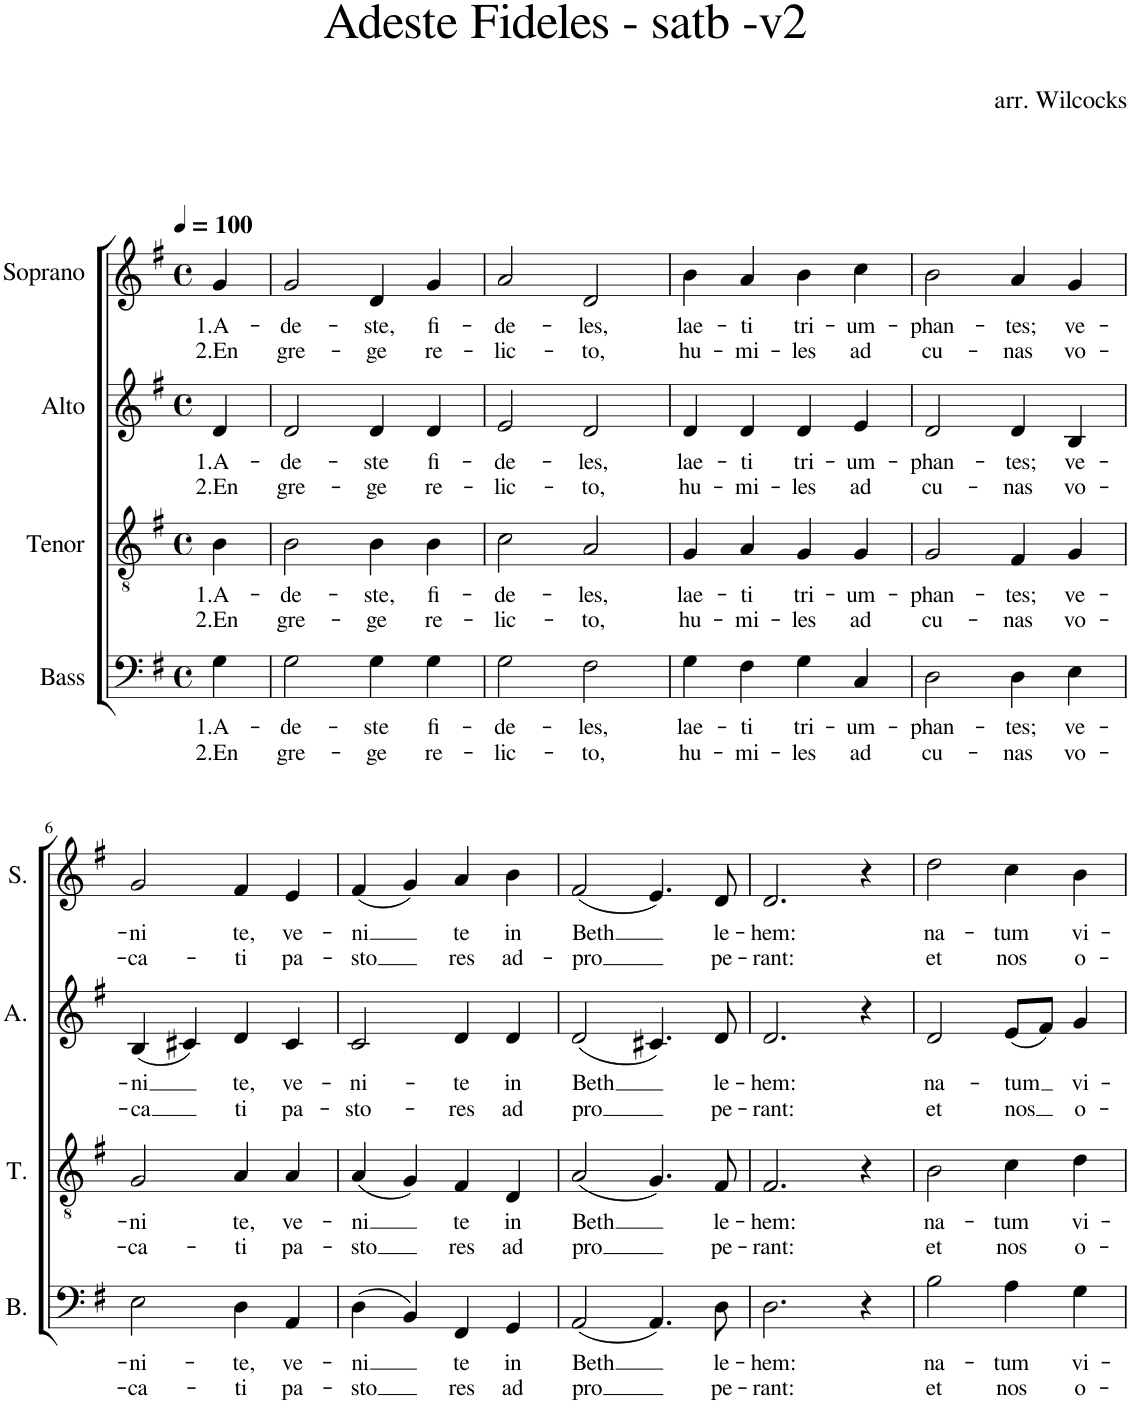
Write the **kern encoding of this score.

**kern	**text	**text	**kern	**text	**text	**kern	**text	**text	**kern	**text	**text
*part4	*part4	*part4	*part3	*part3	*part3	*part2	*part2	*part2	*part1	*part1	*part1
*staff4	*staff4	*staff4	*staff3	*staff3	*staff3	*staff2	*staff2	*staff2	*staff1	*staff1	*staff1
*I"Bass	*	*	*I"Tenor	*	*	*I"Alto	*	*	*I"Soprano	*	*
*I'B.	*	*	*I'T.	*	*	*I'A.	*	*	*I'S.	*	*
*clefF4	*	*	*clefGv2	*	*	*clefG2	*	*	*clefG2	*	*
*k[f#]	*	*	*k[f#]	*	*	*k[f#]	*	*	*k[f#]	*	*
*M4/4	*	*	*M4/4	*	*	*M4/4	*	*	*M4/4	*	*
*met(c)	*	*	*met(c)	*	*	*met(c)	*	*	*met(c)	*	*
*MM100	*	*	*MM100	*	*	*MM100	*	*	*MM100	*	*
=1	=1	=1	=1	=1	=1	=1	=1	=1	=1	=1	=1
!	!LO:LY:b	!LO:LY:b	!	!LO:LY:b	!LO:LY:b	!	!LO:LY:b	!LO:LY:b	!	!LO:LY:b	!LO:LY:b
4G\	1.A-	2.En	4B\	1.A-	2.En	4d/	1.A-	2.En	4g/	1.A-	2.En
=2	=2	=2	=2	=2	=2	=2	=2	=2	=2	=2	=2
!	!LO:LY:b	!LO:LY:b	!	!LO:LY:b	!LO:LY:b	!	!LO:LY:b	!LO:LY:b	!	!LO:LY:b	!LO:LY:b
2G\	-de-	gre-	2B\	-de-	gre-	2d/	-de-	gre-	2g/	-de-	gre-
!	!LO:LY:b	!LO:LY:b	!	!LO:LY:b	!LO:LY:b	!	!LO:LY:b	!LO:LY:b	!	!LO:LY:b	!LO:LY:b
4G\	-ste	-ge	4B\	-ste,	-ge	4d/	-ste	-ge	4d/	-ste,	-ge
!	!LO:LY:b	!LO:LY:b	!	!LO:LY:b	!LO:LY:b	!	!LO:LY:b	!LO:LY:b	!	!LO:LY:b	!LO:LY:b
4G\	fi-	re-	4B\	fi-	re-	4d/	fi-	re-	4g/	fi-	re-
=3	=3	=3	=3	=3	=3	=3	=3	=3	=3	=3	=3
!	!LO:LY:b	!LO:LY:b	!	!LO:LY:b	!LO:LY:b	!	!LO:LY:b	!LO:LY:b	!	!LO:LY:b	!LO:LY:b
2G\	-de-	-lic-	2c\	-de-	-lic-	2e/	-de-	-lic-	2a/	-de-	-lic-
!	!LO:LY:b	!LO:LY:b	!	!LO:LY:b	!LO:LY:b	!	!LO:LY:b	!LO:LY:b	!	!LO:LY:b	!LO:LY:b
2F#\	-les,	-to,	2A/	-les,	-to,	2d/	-les,	-to,	2d/	-les,	-to,
=4	=4	=4	=4	=4	=4	=4	=4	=4	=4	=4	=4
!	!LO:LY:b	!LO:LY:b	!	!LO:LY:b	!LO:LY:b	!	!LO:LY:b	!LO:LY:b	!	!LO:LY:b	!LO:LY:b
4G\	lae-	hu-	4G/	lae-	hu-	4d/	lae-	hu-	4b\	lae-	hu-
!	!LO:LY:b	!LO:LY:b	!	!LO:LY:b	!LO:LY:b	!	!LO:LY:b	!LO:LY:b	!	!LO:LY:b	!LO:LY:b
4F#\	-ti	-mi-	4A/	-ti	-mi-	4d/	-ti	-mi-	4a/	-ti	-mi-
!	!LO:LY:b	!LO:LY:b	!	!LO:LY:b	!LO:LY:b	!	!LO:LY:b	!LO:LY:b	!	!LO:LY:b	!LO:LY:b
4G\	tri-	-les	4G/	tri-	-les	4d/	tri-	-les	4b\	tri-	-les
!	!LO:LY:b	!LO:LY:b	!	!LO:LY:b	!LO:LY:b	!	!LO:LY:b	!LO:LY:b	!	!LO:LY:b	!LO:LY:b
4C/	-um-	ad	4G/	-um-	ad	4e/	-um-	ad	4cc\	-um-	ad
=5	=5	=5	=5	=5	=5	=5	=5	=5	=5	=5	=5
!	!LO:LY:b	!LO:LY:b	!	!LO:LY:b	!LO:LY:b	!	!LO:LY:b	!LO:LY:b	!	!LO:LY:b	!LO:LY:b
2D\	-phan-	cu-	2G/	-phan-	cu-	2d/	-phan-	cu-	2b\	-phan-	cu-
!	!LO:LY:b	!LO:LY:b	!	!LO:LY:b	!LO:LY:b	!	!LO:LY:b	!LO:LY:b	!	!LO:LY:b	!LO:LY:b
4D\	-tes;	-nas	4F#/	-tes;	-nas	4d/	-tes;	-nas	4a/	-tes;	-nas
!	!LO:LY:b	!LO:LY:b	!	!LO:LY:b	!LO:LY:b	!	!LO:LY:b	!LO:LY:b	!	!LO:LY:b	!LO:LY:b
4E\	ve-	vo-	4G/	ve-	vo-	4B/	ve-	vo-	4g/	ve-	vo-
!!LO:LB:g=z
=6	=6	=6	=6	=6	=6	=6	=6	=6	=6	=6	=6
!	!LO:LY:b	!LO:LY:b	!	!LO:LY:b	!LO:LY:b	!	!LO:LY:b	!LO:LY:b	!	!LO:LY:b	!LO:LY:b
2E\	-ni-	-ca-	2G/	-ni	-ca-	(4B/	-ni	-ca	2g/	-ni	-ca-
.	.	.	.	.	.	4c#X/)	.	.	.	.	.
!	!LO:LY:b	!LO:LY:b	!	!LO:LY:b	!LO:LY:b	!	!LO:LY:b	!LO:LY:b	!	!LO:LY:b	!LO:LY:b
4D\	-te,	-ti	4A/	te,	-ti	4d/	te,	ti	4f#/	te,	-ti
!	!LO:LY:b	!LO:LY:b	!	!LO:LY:b	!LO:LY:b	!	!LO:LY:b	!LO:LY:b	!	!LO:LY:b	!LO:LY:b
4AA/	ve-	pa-	4A/	ve-	pa-	4c#/	ve-	pa-	4e/	ve-	pa-
=7	=7	=7	=7	=7	=7	=7	=7	=7	=7	=7	=7
!	!LO:LY:b	!LO:LY:b	!	!LO:LY:b	!LO:LY:b	!	!LO:LY:b	!LO:LY:b	!	!LO:LY:b	!LO:LY:b
(4D\	-ni	-sto	(4A/	-ni	-sto	2c/	-ni-	-sto-	(4f#/	-ni	-sto
4BB/)	.	.	4G/)	.	.	.	.	.	4g/)	.	.
!	!LO:LY:b	!LO:LY:b	!	!LO:LY:b	!LO:LY:b	!	!LO:LY:b	!LO:LY:b	!	!LO:LY:b	!LO:LY:b
4FF#/	te	res	4F#/	te	res	4d/	-te	-res	4a/	te	res
!	!LO:LY:b	!LO:LY:b	!	!LO:LY:b	!LO:LY:b	!	!LO:LY:b	!LO:LY:b	!	!LO:LY:b	!LO:LY:b
4GG/	in	ad	4D/	in	ad	4d/	in	ad	4b\	in	ad-
=8	=8	=8	=8	=8	=8	=8	=8	=8	=8	=8	=8
!	!LO:LY:b	!LO:LY:b	!	!LO:LY:b	!LO:LY:b	!	!LO:LY:b	!LO:LY:b	!	!LO:LY:b	!LO:LY:b
(2AA/	Beth	pro	(2A/	Beth	pro	(2d/	Beth	pro	(2f#/	Beth	-pro
4.AA/)	.	.	4.G/)	.	.	4.c#X/)	.	.	4.e/)	.	.
!	!LO:LY:b	!LO:LY:b	!	!LO:LY:b	!LO:LY:b	!	!LO:LY:b	!LO:LY:b	!	!LO:LY:b	!LO:LY:b
8D\	le-	pe-	8F#/	le-	pe-	8d/	le-	pe-	8d/	le-	pe-
=9	=9	=9	=9	=9	=9	=9	=9	=9	=9	=9	=9
!	!LO:LY:b	!LO:LY:b	!	!LO:LY:b	!LO:LY:b	!	!LO:LY:b	!LO:LY:b	!	!LO:LY:b	!LO:LY:b
2.D\	-hem:	-rant:	2.F#/	-hem:	-rant:	2.d/	-hem:	-rant:	2.d/	-hem:	-rant:
4r	.	.	4r	.	.	4r	.	.	4r	.	.
=10	=10	=10	=10	=10	=10	=10	=10	=10	=10	=10	=10
!	!LO:LY:b	!LO:LY:b	!	!LO:LY:b	!LO:LY:b	!	!LO:LY:b	!LO:LY:b	!	!LO:LY:b	!LO:LY:b
2B\	na-	et	2B\	na-	et	2d/	na-	et	2dd\	na-	et
!	!LO:LY:b	!LO:LY:b	!	!LO:LY:b	!LO:LY:b	!	!LO:LY:b	!LO:LY:b	!	!LO:LY:b	!LO:LY:b
4A\	-tum	nos	4c\	-tum	nos	(8e/L	-tum	nos	4cc\	-tum	nos
.	.	.	.	.	.	8f#/J)	.	.	.	.	.
!	!LO:LY:b	!LO:LY:b	!	!LO:LY:b	!LO:LY:b	!	!LO:LY:b	!LO:LY:b	!	!LO:LY:b	!LO:LY:b
4G\	vi-	o-	4d\	vi-	o-	4g/	vi-	o-	4b\	vi-	o-
=	=	=	=	=	=	=	=	=	=	=	=
*-	*-	*-	*-	*-	*-	*-	*-	*-	*-	*-	*-
